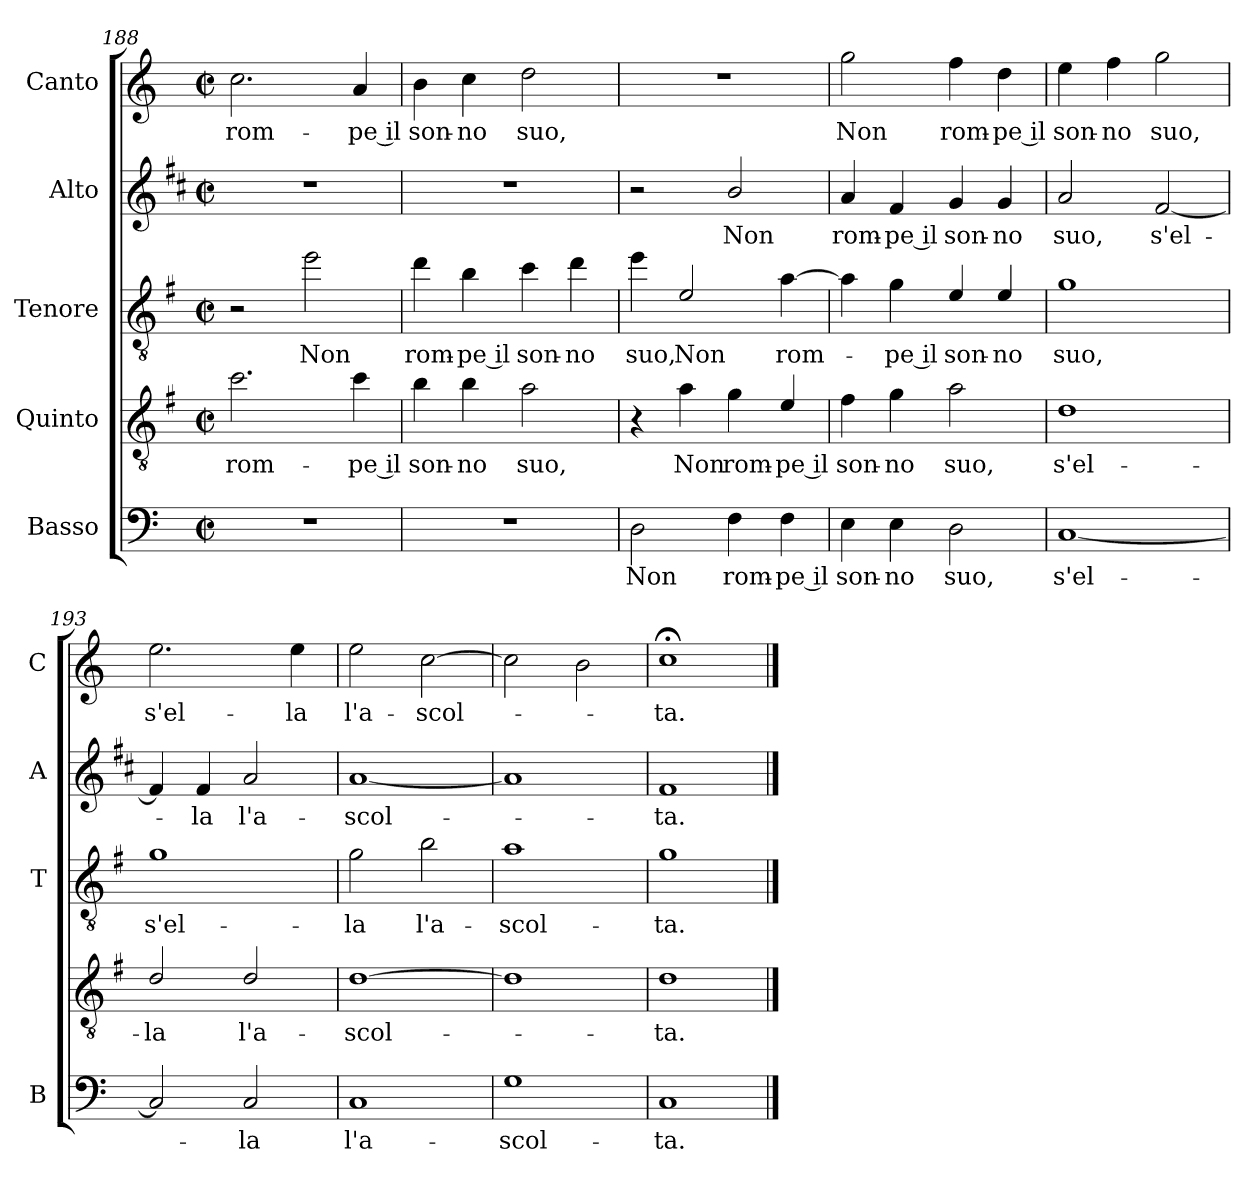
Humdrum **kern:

**kern	**text	**kern	**text	**kern	**text	**kern	**text	**kern	**text
*part5	*part5	*part4	*part4	*part3	*part3	*part2	*part2	*part1	*part1
*staff5	*staff5	*staff4	*staff4	*staff3	*staff3	*staff2	*staff2	*staff1	*staff1
*I"Basso	*	*I"Quinto	*	*I"Tenore	*	*I"Alto	*	*I"Canto	*
*I'B	*	*	*	*I'T	*	*I'A	*	*I'C	*
!!LO:LB:g=z
*clefF4	*	*clefGv2	*	*clefGv2	*	*clefG2	*	*clefG2	*
*	*	*ITrd4c7	*	*ITrd4c7	*	*ITrd1c2	*	*	*
*k[]	*	*k[]	*	*k[]	*	*k[]	*	*k[]	*
*C:	*	*C:	*	*C:	*	*C:	*	*C:	*
*M2/2	*	*M2/2	*	*M2/2	*	*M2/2	*	*M2/2	*
*met(c|)	*	*met(c|)	*	*met(c|)	*	*met(c|)	*	*met(c|)	*
=188	=188	=188	=188	=188	=188	=188	=188	=188	=188
!	!	!	!LO:LY:b	!	!	!	!	!	!
!	!	!	!	!	!	!	!	!	!LO:LY:b
1r	.	2.f\	rom-	2r	.	1r	.	2.cc\	rom-
!	!	!	!	!	!LO:LY:b	!	!	!	!
.	.	.	.	2a\	Non	.	.	.	.
!	!	!	!LO:LY:b	!	!	!	!	!	!
!	!	!	!	!	!	!	!	!	!LO:LY:b
.	.	4f\	-pe il	.	.	.	.	4a/	-pe il
=189	=189	=189	=189	=189	=189	=189	=189	=189	=189
!	!	!	!LO:LY:b	!	!	!	!	!	!
!	!	!	!	!	!LO:LY:b	!	!	!	!
!	!	!	!	!	!	!	!	!	!LO:LY:b
1r	.	4e\	son-	4g\	rom-	1r	.	4b\	son-
!	!	!	!LO:LY:b	!	!	!	!	!	!
!	!	!	!	!	!LO:LY:b	!	!	!	!
!	!	!	!	!	!	!	!	!	!LO:LY:b
.	.	4e\	-no	4e\	-pe il	.	.	4cc\	-no
!	!	!	!LO:LY:b	!	!	!	!	!	!
!	!	!	!	!	!LO:LY:b	!	!	!	!
!	!	!	!	!	!	!	!	!	!LO:LY:b
.	.	2d\	suo,	4f\	son-	.	.	2dd\	suo,
!	!	!	!	!	!LO:LY:b	!	!	!	!
.	.	.	.	4g\	-no	.	.	.	.
=190	=190	=190	=190	=190	=190	=190	=190	=190	=190
!	!LO:LY:b	!	!	!	!	!	!	!	!
!	!	!	!	!	!LO:LY:b	!	!	!	!
2D\	Non	4r	.	4a\	suo,	2r	.	1r	.
!	!	!	!LO:LY:b	!	!	!	!	!	!
!	!	!	!	!	!LO:LY:b	!	!	!	!
.	.	4d\	Non	2A/	Non	.	.	.	.
!	!LO:LY:b	!	!	!	!	!	!	!	!
!	!	!	!LO:LY:b	!	!	!	!	!	!
!	!	!	!	!	!	!	!LO:LY:b	!	!
4F\	rom-	4c\	rom-	.	.	2a/	Non	.	.
!	!LO:LY:b	!	!	!	!	!	!	!	!
!	!	!	!LO:LY:b	!	!	!	!	!	!
!	!	!	!	!	!LO:LY:b	!	!	!	!
4F\	-pe il	4A/	-pe il	[4d\	rom-	.	.	.	.
=191	=191	=191	=191	=191	=191	=191	=191	=191	=191
!	!LO:LY:b	!	!	!	!	!	!	!	!
!	!	!	!LO:LY:b	!	!	!	!	!	!
!	!	!	!	!	!	!	!LO:LY:b	!	!
!	!	!	!	!	!	!	!	!	!LO:LY:b
4E\	son-	4B\	son-	4d\]	.	4g/	rom-	2gg\	Non
!	!LO:LY:b	!	!	!	!	!	!	!	!
!	!	!	!LO:LY:b	!	!	!	!	!	!
!	!	!	!	!	!LO:LY:b	!	!	!	!
!	!	!	!	!	!	!	!LO:LY:b	!	!
4E\	-no	4c\	-no	4c\	-pe il	4e/	-pe il	.	.
!	!LO:LY:b	!	!	!	!	!	!	!	!
!	!	!	!LO:LY:b	!	!	!	!	!	!
!	!	!	!	!	!LO:LY:b	!	!	!	!
!	!	!	!	!	!	!	!LO:LY:b	!	!
!	!	!	!	!	!	!	!	!	!LO:LY:b
2D\	suo,	2d\	suo,	4A/	son-	4f/	son-	4ff\	rom-
!	!	!	!	!	!LO:LY:b	!	!	!	!
!	!	!	!	!	!	!	!LO:LY:b	!	!
!	!	!	!	!	!	!	!	!	!LO:LY:b
.	.	.	.	4A/	-no	4f/	-no	4dd\	-pe il
=192	=192	=192	=192	=192	=192	=192	=192	=192	=192
!	!LO:LY:b	!	!	!	!	!	!	!	!
!	!	!	!LO:LY:b	!	!	!	!	!	!
!	!	!	!	!	!LO:LY:b	!	!	!	!
!	!	!	!	!	!	!	!LO:LY:b	!	!
!	!	!	!	!	!	!	!	!	!LO:LY:b
[1C	s'el-	1G	s'el-	1c	suo,	2g/	suo,	4ee\	son-
!	!	!	!	!	!	!	!	!	!LO:LY:b
.	.	.	.	.	.	.	.	4ff\	-no
!	!	!	!	!	!	!	!LO:LY:b	!	!
!	!	!	!	!	!	!	!	!	!LO:LY:b
.	.	.	.	.	.	[2e/	s'el-	2gg\	suo,
=193	=193	=193	=193	=193	=193	=193	=193	=193	=193
!	!	!	!LO:LY:b	!	!	!	!	!	!
!	!	!	!	!	!LO:LY:b	!	!	!	!
!	!	!	!	!	!	!	!	!	!LO:LY:b
2C/]	.	2G/	-la	1c	s'el-	4e/]	.	2.ee\	s'el-
!	!	!	!	!	!	!	!LO:LY:b	!	!
.	.	.	.	.	.	4e/	-la	.	.
!	!LO:LY:b	!	!	!	!	!	!	!	!
!	!	!	!LO:LY:b	!	!	!	!	!	!
!	!	!	!	!	!	!	!LO:LY:b	!	!
2C/	-la	2G/	l'a-	.	.	2g/	l'a-	.	.
!	!	!	!	!	!	!	!	!	!LO:LY:b
.	.	.	.	.	.	.	.	4ee\	-la
=194	=194	=194	=194	=194	=194	=194	=194	=194	=194
!	!LO:LY:b	!	!	!	!	!	!	!	!
!	!	!	!LO:LY:b	!	!	!	!	!	!
!	!	!	!	!	!LO:LY:b	!	!	!	!
!	!	!	!	!	!	!	!LO:LY:b	!	!
!	!	!	!	!	!	!	!	!	!LO:LY:b
1C	l'a-	[1G	-scol-	2c\	-la	[1g	-scol-	2ee\	l'a-
!	!	!	!	!	!LO:LY:b	!	!	!	!
!	!	!	!	!	!	!	!	!	!LO:LY:b
.	.	.	.	2e\	l'a-	.	.	[2cc\	-scol-
=195	=195	=195	=195	=195	=195	=195	=195	=195	=195
!	!LO:LY:b	!	!	!	!	!	!	!	!
!	!	!	!	!	!LO:LY:b	!	!	!	!
1G	-scol-	1G]	.	1d	-scol-	1g]	.	2cc\]	.
.	.	.	.	.	.	.	.	2b\	.
=196	=196	=196	=196	=196	=196	=196	=196	=196	=196
!	!LO:LY:b	!	!	!	!	!	!	!	!
!	!	!	!LO:LY:b	!	!	!	!	!	!
!	!	!	!	!	!LO:LY:b	!	!	!	!
!	!	!	!	!	!	!	!LO:LY:b	!	!
!	!	!	!	!	!	!	!	!	!LO:LY:b
1C	-ta.	1G	-ta.	1c	-ta.	1e	-ta.	1cc;<	-ta.
==	==	==	==	==	==	==	==	==	==
*-	*-	*-	*-	*-	*-	*-	*-	*-	*-
